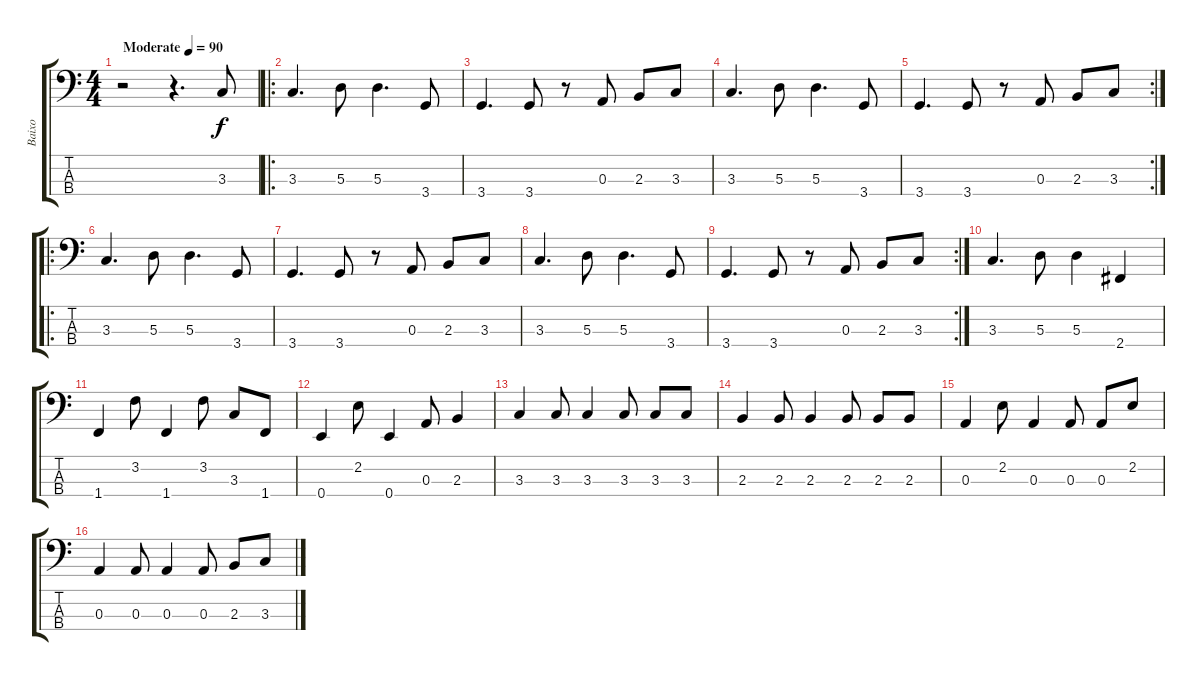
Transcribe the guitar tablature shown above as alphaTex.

\track ("Baixo" "Baixo") {instrument electricbassfinger}
\staff {score tabs}
\tuning (G2 D2 A1 E1) {hide}
\ts (4 4)
\tempo (90 "Moderate")
\clef f4
\ks c
r.2{dy f instrument electricbassfinger} r.4{d} 3.3.8 |
\ro
3.3.4{d} 5.3.8 5.3.4{d} 3.4.8 |
3.4.4{d} 3.4.8 r.8 0.3.8 2.3.8 3.3.8 |
3.3.4{d} 5.3.8 5.3.4{d} 3.4.8 |
\rc 2
3.4.4{d} 3.4.8 r.8 0.3.8 2.3.8 3.3.8 |
\ro
3.3.4{d} 5.3.8 5.3.4{d} 3.4.8 |
3.4.4{d} 3.4.8 r.8 0.3.8 2.3.8 3.3.8 |
3.3.4{d} 5.3.8 5.3.4{d} 3.4.8 |
\rc 2
3.4.4{d} 3.4.8 r.8 0.3.8 2.3.8 3.3.8 |
3.3.4{d} 5.3.8 5.3.4 2.4.4 |
1.4.4 3.2.8 1.4.4 3.2.8 3.3.8 1.4.8 |
0.4.4 2.2.8 0.4.4 0.3.8 2.3.4 |
3.3.4 3.3.8 3.3.4 3.3.8 3.3.8 3.3.8 |
2.3.4 2.3.8 2.3.4 2.3.8 2.3.8 2.3.8 |
0.3.4 2.2.8 0.3.4 0.3.8 0.3.8 2.2.8 |
0.3.4 0.3.8 0.3.4 0.3.8 2.3.8 3.3.8
